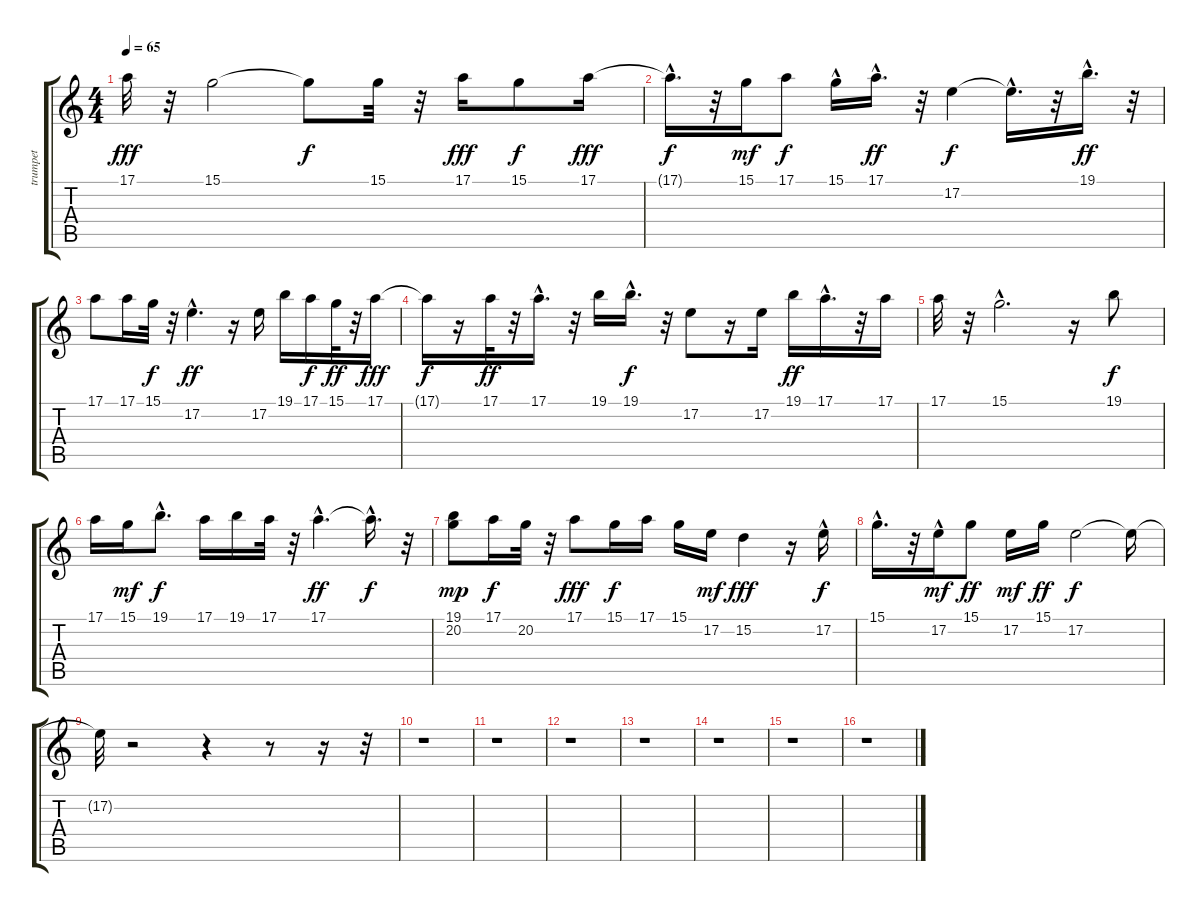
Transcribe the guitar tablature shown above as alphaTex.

\track ("trumpet" "trumpet") {instrument trumpet}
\staff {score tabs}
\tuning (E4 B3 G3 D3 A2 E2) {hide}
\ts (4 4)
\tempo 65
\clef g2
\ks c
17.1.32{dy fff} r.32 15.1.2 15.1{t}.8{dy f} 15.1.32 r.32 17.1.16{dy fff} 15.1.8{dy f} 17.1.16{dy fff} |
17.1{hac t}.16{d dy f} r.32 15.1.16{dy mf} 17.1.8{dy f} 15.1{hac}.16 17.1{hac}.16{d dy ff} r.32 17.2.4{dy f} 17.2{hac t}.16{d} r.32 19.1{hac}.16{d dy ff} r.32 |
17.1.8 17.1.16 15.1.32{dy f} r.32 17.2{hac}.4{d dy ff} r.16 17.2.16 19.1.16 17.1.16{dy f} 15.1.32{dy ff} r.32 17.1.16{dy fff} |
17.1{t}.16{dy f} r.16 17.1.32{dy ff} r.32 17.1{hac}.16{d} r.32 19.1.16 19.1{hac}.16{d dy f} r.32 17.2.8 r.16 17.2.16 19.1.16{dy ff} 17.1{hac}.16{d} r.32 17.1.16 |
17.1.32 r.32 15.1{hac}.2{d} r.16 19.1.8{dy f} |
17.1.16 15.1.16{dy mf} 19.1{hac}.8{d dy f} 17.1.16 19.1.16 17.1.32 r.32 17.1{hac}.4{d dy ff} 17.1{hac t}.16{d dy f} r.32 |
(19.1 20.2).8{dy mp} 17.1.16{dy f} 20.2.32 r.32 17.1.8{dy fff} 15.1.16{dy f} 17.1.16 15.1.16 17.2.16{dy mf} 15.2.4{dy fff} r.16 17.2{hac}.16{dy f} |
15.1{hac}.16{d} r.32 17.2{hac}.16{dy mf} 15.1.8{dy ff} 17.2.16{dy mf} 15.1.16{dy ff} 17.2.2{dy f} 17.2{t}.16 |
17.2{t}.32 r.2 r.4 r.8 r.16 r.32 |
r.1 |
r.1 |
r.1 |
r.1 |
r.1 |
r.1 |
r.1
